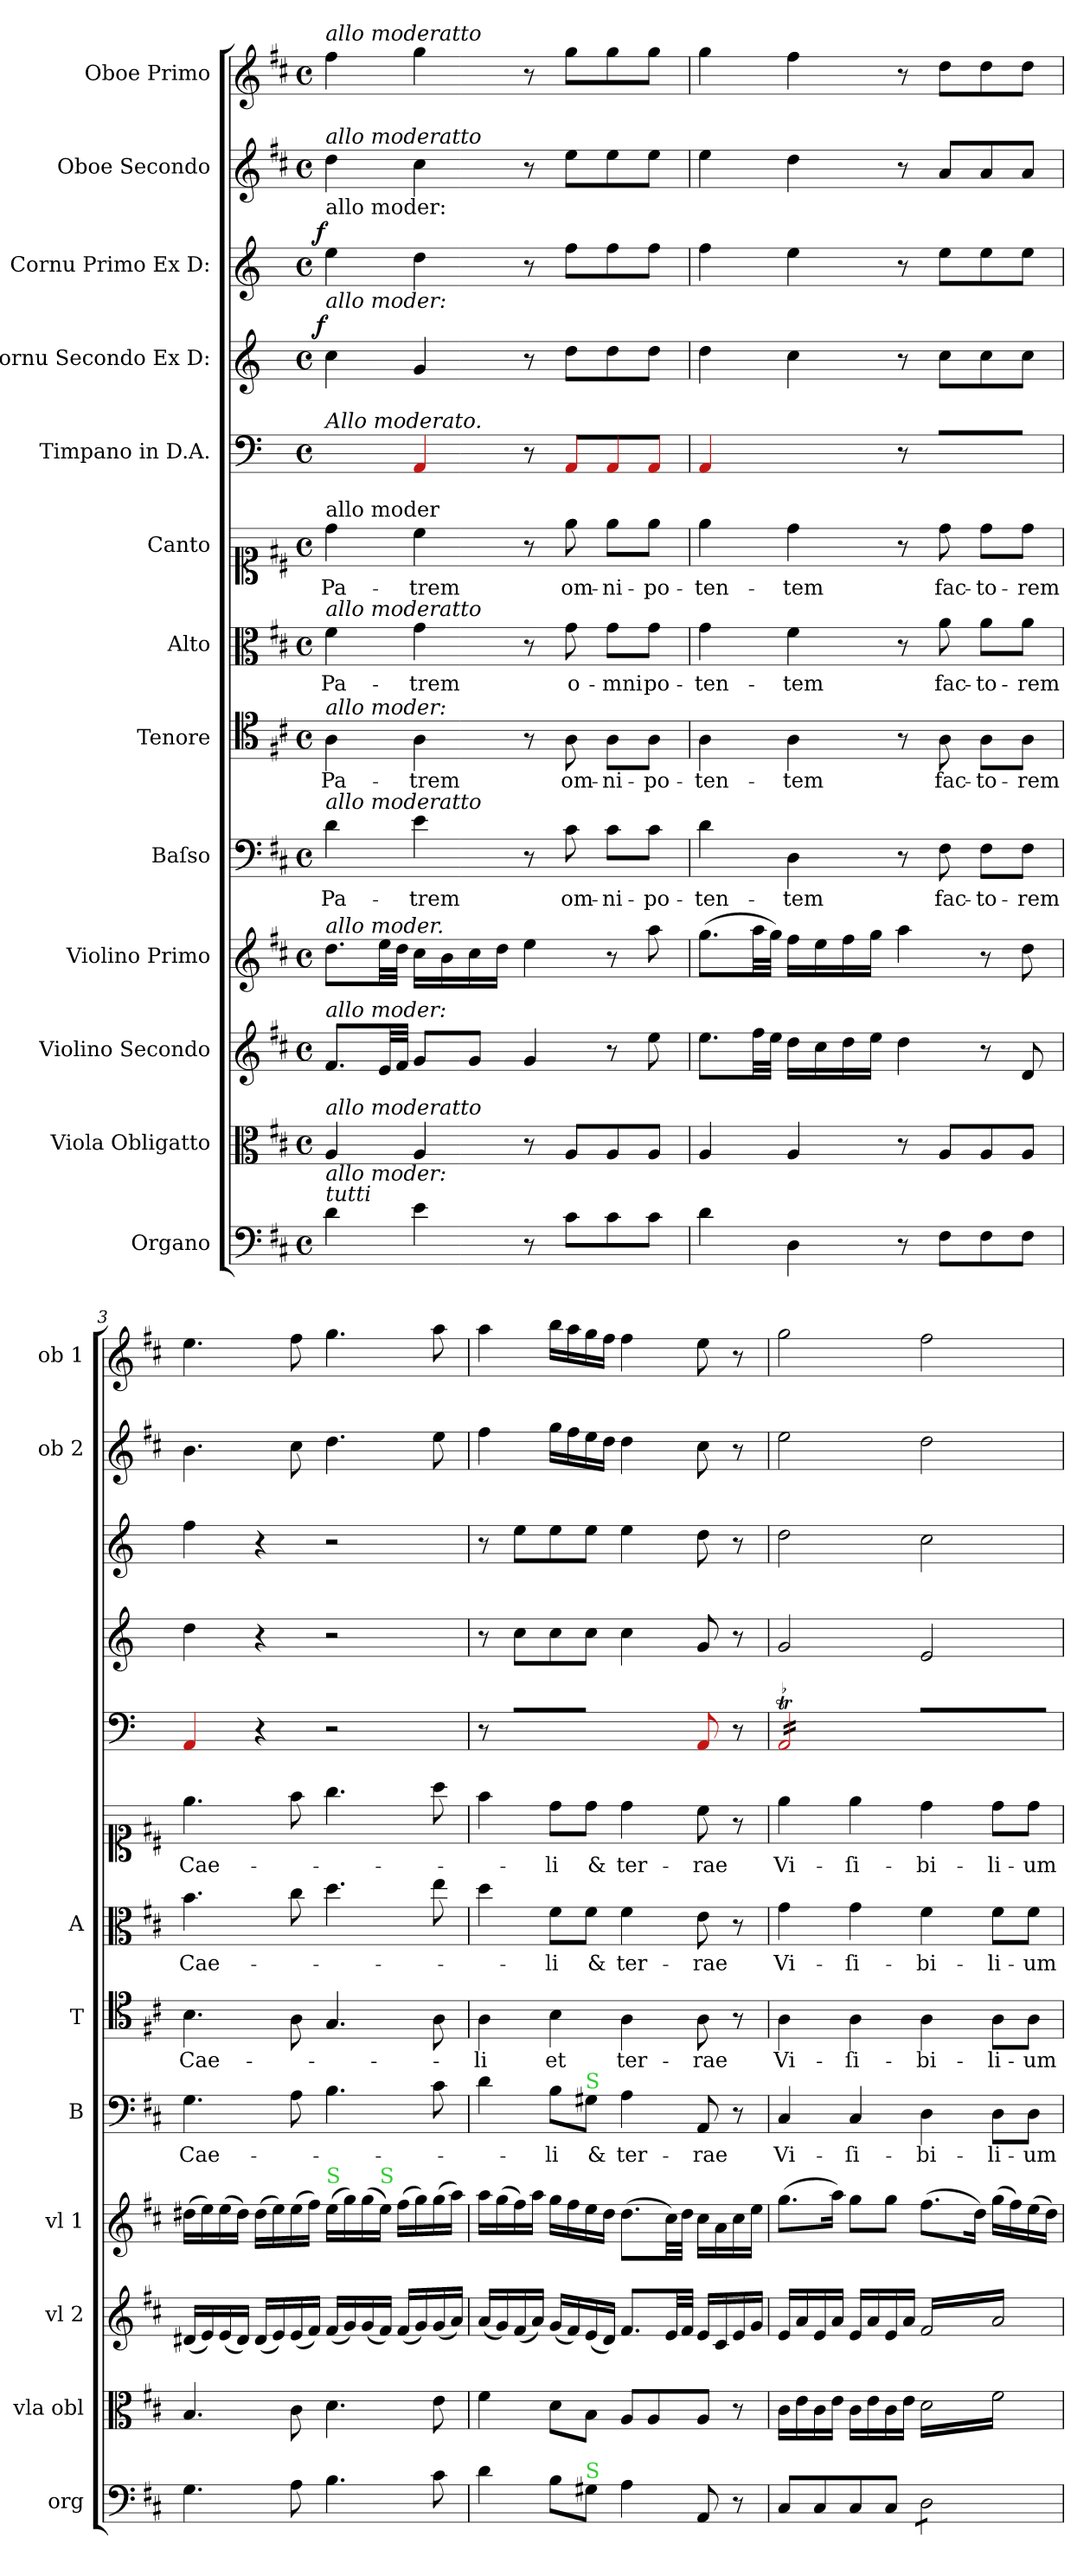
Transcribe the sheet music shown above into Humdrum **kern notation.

**kern	**kern	**kern	**dynam	**kern	**dynam	**kern	**text	**kern	**text	**kern	**text	**kern	**text	**kern	**kern	**dynam	**kern	**dynam	**kern	**kern
*part13	*part12	*part11	*part11	*part10	*part10	*part9	*part9	*part8	*part8	*part7	*part7	*part6	*part6	*part5	*part4	*part4	*part3	*part3	*part2	*part1
*staff13	*staff12	*staff11	*staff11	*staff10	*staff10	*staff9	*staff9	*staff8	*staff8	*staff7	*staff7	*staff6	*staff6	*staff5	*staff4	*staff4	*staff3	*staff3	*staff2	*staff1
*I"Organo	*I"Viola Obligatto	*I"Violino Secondo	*	*I"Violino Primo	*	*I"Baſso	*	*I"Tenore	*	*I"Alto	*	*I"Canto	*	*I"Timpano in D.A.	*I"Cornu Secondo Ex D:	*	*I"Cornu Primo Ex D:	*	*I"Oboe Secondo	*I"Oboe Primo
*I'org	*I'vla obl	*I'vl 2	*	*I'vl 1	*	*I'B	*	*I'T	*	*I'A	*	*	*	*	*	*	*	*	*I'ob 2	*I'ob 1
*clefF4	*clefC3	*clefG2	*	*clefG2	*	*clefF4	*	*clefC4	*	*clefC3	*	*clefC1	*	*clefF4	*clefG2	*	*clefG2	*	*clefG2	*clefG2
*	*	*	*	*	*	*	*	*	*	*	*	*	*	*ITrd-1c-2	*ITrd-1c-2	*	*ITrd-1c-2	*	*	*
*k[f#c#]	*k[f#c#]	*k[f#c#]	*	*k[f#c#]	*	*k[f#c#]	*	*k[f#c#]	*	*k[f#c#]	*	*k[f#c#]	*	*k[f#c#]	*k[f#c#]	*	*k[f#c#]	*	*k[f#c#]	*k[f#c#]
*D:	*D:	*D:	*	*D:	*	*D:	*	*D:	*	*D:	*	*D:	*	*D:	*D:	*	*D:	*	*D:	*D:
*M4/4	*M4/4	*M4/4	*	*M4/4	*	*M4/4	*	*M4/4	*	*M4/4	*	*M4/4	*	*M4/4	*M4/4	*	*M4/4	*	*M4/4	*M4/4
*met(c)	*met(c)	*met(c)	*	*met(c)	*	*met(c)	*	*met(c)	*	*met(c)	*	*met(c)	*	*met(c)	*met(c)	*	*met(c)	*	*met(c)	*met(c)
=1	=1	=1	=1	=1	=1	=1	=1	=1	=1	=1	=1	=1	=1	=1	=1	=1	=1	=1	=1	=1
!	!	!	!	!	!	!	!	!	!	!	!	!	!	!	!	!	!	!	!	!LO:TX:a:i:t=allo moderatto
!	!	!	!	!	!	!	!	!	!	!	!	!	!	!	!	!	!	!	!LO:TX:a:i:t=allo moderatto	!
!	!	!	!	!	!	!	!	!	!	!	!	!	!	!	!	!	!LO:TX:a:t=allo moder&colon;	!	!	!
!	!	!	!	!	!	!	!	!	!	!	!	!	!	!	!LO:TX:a:i:t=allo moder&colon;	!	!	!	!	!
!	!	!	!	!	!	!	!	!	!	!	!	!	!	!LO:TX:a:i:t=Allo moderato.	!	!	!	!	!	!
!	!	!	!	!	!	!	!	!	!	!	!	!LO:TX:a:t=allo moder	!	!	!	!	!	!	!	!
!	!	!	!	!	!	!	!	!	!	!LO:TX:a:i:t=allo moderatto	!	!	!	!	!	!	!	!	!	!
!	!	!	!	!	!	!	!	!LO:TX:a:i:t=allo moder&colon;	!	!	!	!	!	!	!	!	!	!	!	!
!	!	!	!	!	!	!LO:TX:a:i:t=allo moderatto	!	!	!	!	!	!	!	!	!	!	!	!	!	!
!	!	!	!	!LO:TX:a:i:t=allo moder.	!	!	!	!	!	!	!	!	!	!	!	!	!	!	!	!
!	!	!LO:TX:a:i:t=allo moder&colon;	!	!	!	!	!	!	!	!	!	!	!	!	!	!	!	!	!	!
!	!LO:TX:a:i:t=allo moderatto	!	!	!	!	!	!	!	!	!	!	!	!	!	!	!	!	!	!	!
!LO:TX:a:i:t=tutti	!	!	!	!	!	!	!	!	!	!	!	!	!	!	!	!	!	!	!	!
!LO:TX:a:i:t=allo moder&colon;	!	!	!	!	!	!	!	!	!	!	!	!	!	!	!	!	!	!	!	!
!	!	!	!LO:DY:a	!	!LO:DY:a	!	!	!	!	!	!	!	!	!	!	!LO:DY:a:rj	!	!LO:DY:a:rj	!	!
4d\	4A/	8.f#/L	for	8.dd\L	f&colon;	4d\	Pa-	4A\	Pa-	4f#\	Pa-	4dd\	Pa-	4R\	4dd\	f	4ff#\	f.	4dd\	4ff#\
.	.	32e/LL	.	32ee\LL	.	.	.	.	.	.	.	.	.	.	.	.	.	.	.	.
.	.	32f#/JJJ	.	32dd\JJJ	.	.	.	.	.	.	.	.	.	.	.	.	.	.	.	.
4e\	4A/	8g/L	.	16cc#\LL	.	4e\	-trem	4A\	-trem	4g\	-trem	4cc#\	-trem	4Rf/	4a/	.	4ee\	.	4cc#\	4gg\
.	.	.	.	16b\	.	.	.	.	.	.	.	.	.	.	.	.	.	.	.	.
.	.	8g/J	.	16cc#\	.	.	.	.	.	.	.	.	.	.	.	.	.	.	.	.
.	.	.	.	16dd\JJ	.	.	.	.	.	.	.	.	.	.	.	.	.	.	.	.
8r	8r	4g/	.	4ee\	.	8r	.	8r	.	8r	.	8r	.	8r	8r	.	8r	.	8r	8r
8c#\L	8A/L	.	.	.	.	8c#\	om-	8A\	om-	8g\	o-	8ee\	om-	8Rf/L	8ee\L	.	8gg\L	.	8ee\L	8gg\L
8c#\	8A/	8r	.	8r	.	8c#\L	-ni-	8A\L	-ni-	8g\L	-mni	8ee\L	-ni-	8Rf/	8ee\	.	8gg\	.	8ee\	8gg\
8c#\J	8A/J	8ee\	.	8aa\	.	8c#\J	-po-	8A\J	-po-	8g\J	po-	8ee\J	-po-	8Rf/J	8ee\J	.	8gg\J	.	8ee\J	8gg\J
=2	=2	=2	=2	=2	=2	=2	=2	=2	=2	=2	=2	=2	=2	=2	=2	=2	=2	=2	=2	=2
4d\	4A/	8.ee\L	.	(8.gg\L	.	4d\	-ten-	4A\	-ten-	4g\	-ten-	4ee\	-ten-	4Rf/	4ee\	.	4gg\	.	4ee\	4gg\
.	.	32ff#\LL	.	32aa\LL	.	.	.	.	.	.	.	.	.	.	.	.	.	.	.	.
.	.	32ee\JJJ	.	32gg\JJJ)	.	.	.	.	.	.	.	.	.	.	.	.	.	.	.	.
4D\	4A/	16dd\LL	.	16ff#\LL	.	4D\	-tem	4A\	-tem	4f#\	-tem	4dd\	-tem	4R\	4dd\	.	4ff#\	.	4dd\	4ff#\
.	.	16cc#\	.	16ee\	.	.	.	.	.	.	.	.	.	.	.	.	.	.	.	.
.	.	16dd\	.	16ff#\	.	.	.	.	.	.	.	.	.	.	.	.	.	.	.	.
.	.	16ee\JJ	.	16gg\JJ	.	.	.	.	.	.	.	.	.	.	.	.	.	.	.	.
8r	8r	4dd\	.	4aa\	.	8r	.	8r	.	8r	.	8r	.	8r	8r	.	8r	.	8r	8r
8F#\L	8A/L	.	.	.	.	8F#\	fac-	8A\	fac-	8a\	fac-	8dd\	fac-	8R\L	8dd\L	.	8ff#\L	.	8a/L	8dd\L
8F#\	8A/	8r	.	8r	.	8F#\L	-to-	8A\L	-to-	8a\L	-to-	8dd\L	-to-	8R\	8dd\	.	8ff#\	.	8a/	8dd\
8F#\J	8A/J	8d/	.	8dd\	.	8F#\J	-rem	8A\J	-rem	8a\J	-rem	8dd\J	-rem	8R\J	8dd\J	.	8ff#\J	.	8a/J	8dd\J
=3	=3	=3	=3	=3	=3	=3	=3	=3	=3	=3	=3	=3	=3	=3	=3	=3	=3	=3	=3	=3
4.G\	4.B/	(16d#X/LL	.	(16dd#X\LL	.	4.G\	Cae-	4.B\	Cae-	4.b\	Cae-	4.ee\	Cae-	4Rf/	4ee\	.	4gg\	.	4.b\	4.ee\
.	.	16e/)	.	16ee\)	.	.	.	.	.	.	.	.	.	.	.	.	.	.	.	.
.	.	(16e/	.	(16ee\	.	.	.	.	.	.	.	.	.	.	.	.	.	.	.	.
.	.	16d#/JJ)	.	16dd#\JJ)	.	.	.	.	.	.	.	.	.	.	.	.	.	.	.	.
.	.	(16d#/LL	.	(16dd#\LL	.	.	.	.	.	.	.	.	.	4r	4r	.	4r	.	.	.
.	.	16e/)	.	16ee\)	.	.	.	.	.	.	.	.	.	.	.	.	.	.	.	.
8A\	8c#\	(16e/	.	(16ee\	.	8A\	.	8A\	.	8cc#\	.	8ff#\	.	.	.	.	.	.	8cc#\	8ff#\
.	.	16f#/JJ)	.	16ff#\JJ)	.	.	.	.	.	.	.	.	.	.	.	.	.	.	.	.
!	!	!	!	!LO:TX:a:color=limegreen:t=S	!	!	!	!	!	!	!	!	!	!	!	!	!	!	!	!
4.B\	4.d\	(16f#/LL	.	(16ee\LL	.	4.B\	.	4.G/	.	4.dd\	.	4.gg\	.	2r	2r	.	2r	.	4.dd\	4.gg\
.	.	16g/)	.	16gg\)	.	.	.	.	.	.	.	.	.	.	.	.	.	.	.	.
.	.	(16g/	.	(16gg\	.	.	.	.	.	.	.	.	.	.	.	.	.	.	.	.
!	!	!	!	!LO:TX:a:color=limegreen:t=S	!	!	!	!	!	!	!	!	!	!	!	!	!	!	!	!
.	.	16f#/JJ)	.	16ee\JJ)	.	.	.	.	.	.	.	.	.	.	.	.	.	.	.	.
.	.	(16f#/LL	.	(16ff#\LL	.	.	.	.	.	.	.	.	.	.	.	.	.	.	.	.
.	.	16g/)	.	16gg\)	.	.	.	.	.	.	.	.	.	.	.	.	.	.	.	.
8c#\	8e\	(16g/	.	(16gg\	.	8c#\	.	8A\	.	8ee\	.	8aa\	.	.	.	.	.	.	8ee\	8aa\
.	.	16a/JJ)	.	16aa\JJ)	.	.	.	.	.	.	.	.	.	.	.	.	.	.	.	.
=4	=4	=4	=4	=4	=4	=4	=4	=4	=4	=4	=4	=4	=4	=4	=4	=4	=4	=4	=4	=4
4d\	4f#\	(16a/LL	.	16aa\LL	.	4d\	.	4A\	li	4dd\	.	4ff#\	.	8r	8r	.	8r	.	4ff#\	4aa\
.	.	16g/)	.	(16gg\	.	.	.	.	.	.	.	.	.	.	.	.	.	.	.	.
.	.	(16f#/	.	16ff#\)	.	.	.	.	.	.	.	.	.	8R\L	8dd\L	.	8ff#\L	.	.	.
.	.	16a/JJ)	.	16aa\JJ	.	.	.	.	.	.	.	.	.	.	.	.	.	.	.	.
8B\L	8d\L	(16g/LL	.	16gg\LL	.	8B\L	-li	4B\	et	8f#\L	-li	8dd\L	-li	8R\	8dd\	.	8ff#\	.	16gg\LL	16bb\LL
.	.	16f#/)	.	16ff#\	.	.	.	.	.	.	.	.	.	.	.	.	.	.	16ff#\	16aa\
!	!	!	!	!	!	!LO:TX:a:color=limegreen:t=S	!	!	!	!	!	!	!	!	!	!	!	!	!	!
!LO:TX:a:color=limegreen:t=S	!	!	!	!	!	!	!	!	!	!	!	!	!	!	!	!	!	!	!	!
8G#X\J	8B\J	(16e/	.	16ee\	.	8G#X\J	&	.	.	8f#\J	&	8dd\J	&	8R\J	8dd\J	.	8ff#\J	.	16ee\	16gg\
.	.	16d/JJ)	.	16dd\JJ	.	.	.	.	.	.	.	.	.	.	.	.	.	.	16dd\JJ	16ff#\JJ
4A\	8A/L	8.f#/L	.	(8.dd\L	.	4A\	ter-	4A\	ter-	4f#\	ter-	4dd\	ter-	4R\	4dd\	.	4ff#\	.	4dd\	4ff#\
.	8A/	.	.	.	.	.	.	.	.	.	.	.	.	.	.	.	.	.	.	.
.	.	32e/LL	.	32cc#\LL)	.	.	.	.	.	.	.	.	.	.	.	.	.	.	.	.
.	.	32f#/JJJ	.	32dd\JJJ	.	.	.	.	.	.	.	.	.	.	.	.	.	.	.	.
8AA/	8A/J	16e/LL	.	16cc#\LL	.	8AA/	-rae	8A\	-rae	8e\	-rae	8cc#\	-rae	8Rf/	8a/	.	8ee\	.	8cc#\	8ee\
.	.	16c#/	.	16a\	.	.	.	.	.	.	.	.	.	.	.	.	.	.	.	.
8r	8r	16e/	.	16cc#\	.	8r	.	8r	.	8r	.	8r	.	8r	8r	.	8r	.	8r	8r
.	.	16g/JJ	.	16ee\JJ	.	.	.	.	.	.	.	.	.	.	.	.	.	.	.	.
=5	=5	=5	=5	=5	=5	=5	=5	=5	=5	=5	=5	=5	=5	=5	=5	=5	=5	=5	=5	=5
*	*	*	*	*	*	*	*	*	*	*	*	*	*	*tremolo	*	*	*	*	*	*
8C#/L	16c#\LL	16e/LL	.	(8.gg\L	.	4C#/	Vi-	4A\	Vi-	4g\	Vi-	4ee\	Vi-	16Rft/LL	2a/	.	2ee\	.	2ee\	2gg\
.	16e\	16a/	.	.	.	.	.	.	.	.	.	.	.	16Rft/	.	.	.	.	.	.
8C#/	16c#\	16e/	.	.	.	.	.	.	.	.	.	.	.	16Rft/	.	.	.	.	.	.
.	16e\JJ	16a/JJ	.	16aa\Jk)	.	.	.	.	.	.	.	.	.	16Rft/	.	.	.	.	.	.
8C#/	16c#\LL	16e/LL	.	8gg\L	.	4C#/	-ſi-	4A\	-ſi-	4g\	-ſi-	4ee\	-ſi-	16Rft/	.	.	.	.	.	.
.	16e\	16a/	.	.	.	.	.	.	.	.	.	.	.	16Rft/	.	.	.	.	.	.
8C#/J	16c#\	16e/	.	8gg\J	.	.	.	.	.	.	.	.	.	16Rft/	.	.	.	.	.	.
.	16e\JJ	16a/JJ	.	.	.	.	.	.	.	.	.	.	.	16Rft/JJ	.	.	.	.	.	.
*tremolo	*	*	*	*	*	*	*	*	*	*	*	*	*	*	*	*	*	*	*	*
*	*tremolo	*	*	*	*	*	*	*	*	*	*	*	*	*	*	*	*	*	*	*
*	*	*tremolo	*	*	*	*	*	*	*	*	*	*	*	*	*	*	*	*	*	*
8D\L	16d\LL	16f#/LL	.	(8.ff#\L	.	4D\	-bi-	4A\	-bi-	4f#\	-bi-	4dd\	-bi-	16Rt\LL	2f#/	.	2dd\	.	2dd\	2ff#\
.	16f#\	16a/	.	.	.	.	.	.	.	.	.	.	.	16Rt\	.	.	.	.	.	.
8D\	16d\	16f#/	.	.	.	.	.	.	.	.	.	.	.	16Rt\	.	.	.	.	.	.
.	16f#\	16a/	.	16dd\Jk)	.	.	.	.	.	.	.	.	.	16Rt\	.	.	.	.	.	.
8D\	16d\	16f#/	.	(16gg\LL	.	8D\L	-li-	8A\L	-li-	8f#\L	-li-	8dd\L	-li-	16Rt\	.	.	.	.	.	.
.	16f#\	16a/	.	16ff#\)	.	.	.	.	.	.	.	.	.	16Rt\	.	.	.	.	.	.
8D\J	16d\	16f#/	.	(16ee\	.	8D\J	-um	8A\J	-um	8f#\J	-um	8dd\J	-um	16Rt\	.	.	.	.	.	.
*Xtremolo	*	*	*	*	*	*	*	*	*	*	*	*	*	*	*	*	*	*	*	*
.	16f#\JJ	16a/JJ	.	16dd\JJ)	.	.	.	.	.	.	.	.	.	16Rt\JJ	.	.	.	.	.	.
*	*	*	*	*	*	*	*	*	*	*	*	*	*	*Xtremolo	*	*	*	*	*	*
*	*	*Xtremolo	*	*	*	*	*	*	*	*	*	*	*	*	*	*	*	*	*	*
*	*Xtremolo	*	*	*	*	*	*	*	*	*	*	*	*	*	*	*	*	*	*	*
.	.	.	.	.	.	.	.	.	.	.	.	.	.	.	.	.	.	.	.	.
.	.	.	.	.	.	.	.	.	.	.	.	.	.	.	.	.	.	.	.	.
.	.	.	.	.	.	.	.	.	.	.	.	.	.	.	.	.	.	.	.	.
.	.	.	.	.	.	.	.	.	.	.	.	.	.	.	.	.	.	.	.	.
=	=	=	=	=	=	=	=	=	=	=	=	=	=	=	=	=	=	=	=	=
*-	*-	*-	*-	*-	*-	*-	*-	*-	*-	*-	*-	*-	*-	*-	*-	*-	*-	*-	*-	*-
